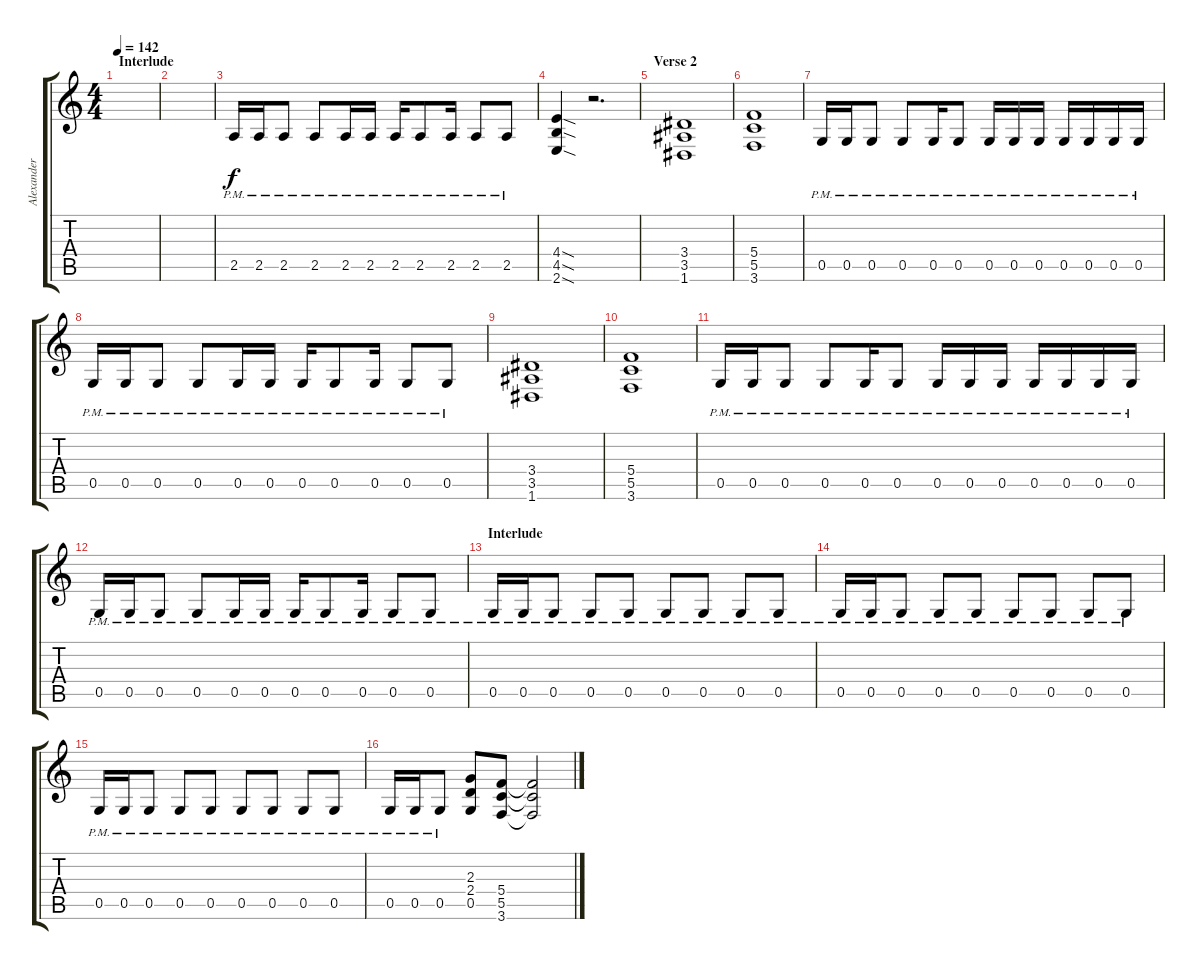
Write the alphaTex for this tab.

\track ("Alexander Kuoppala" "Alexander ") {instrument distortionguitar}
\staff {score tabs}
\tuning (D4 A3 F3 C3 G2 D2) {hide}
\ts (4 4)
\section ("" "Interlude")
\tempo 142
\clef g2
\ks c
|
|
2.5{pm}.16 2.5{pm}.16 2.5{pm}.8 2.5{pm}.8 2.5{pm}.16 2.5{pm}.16 2.5{pm}.16 2.5{pm}.8 2.5{pm}.16 2.5{pm}.8 2.5{pm}.8 |
(4.4{sod} 4.5{sod} 2.6{sod}).4 r.2{d} |
\section ("" "Verse 2")
(3.4 3.5 1.6).1 |
(5.4 5.5 3.6).1 |
0.5{pm}.16 0.5{pm}.16 0.5{pm}.8 0.5{pm}.8 0.5{pm}.16 0.5{pm}.8 0.5{pm}.16 0.5{pm}.16 0.5{pm}.16 0.5{pm}.16 0.5{pm}.16 0.5{pm}.16 0.5{pm}.16 |
0.5{pm}.16 0.5{pm}.16 0.5{pm}.8 0.5{pm}.8 0.5{pm}.16 0.5{pm}.16 0.5{pm}.16 0.5{pm}.8 0.5{pm}.16 0.5{pm}.8 0.5{pm}.8 |
(3.4 3.5 1.6).1 |
(5.4 5.5 3.6).1 |
0.5{pm}.16 0.5{pm}.16 0.5{pm}.8 0.5{pm}.8 0.5{pm}.16 0.5{pm}.8 0.5{pm}.16 0.5{pm}.16 0.5{pm}.16 0.5{pm}.16 0.5{pm}.16 0.5{pm}.16 0.5{pm}.16 |
0.5{pm}.16 0.5{pm}.16 0.5{pm}.8 0.5{pm}.8 0.5{pm}.16 0.5{pm}.16 0.5{pm}.16 0.5{pm}.8 0.5{pm}.16 0.5{pm}.8 0.5{pm}.8 |
\section ("" "Interlude")
0.5{pm}.16 0.5{pm}.16 0.5{pm}.8 0.5{pm}.8 0.5{pm}.8 0.5{pm}.8 0.5{pm}.8 0.5{pm}.8 0.5{pm}.8 |
0.5{pm}.16 0.5{pm}.16 0.5{pm}.8 0.5{pm}.8 0.5{pm}.8 0.5{pm}.8 0.5{pm}.8 0.5{pm}.8 0.5{pm}.8 |
0.5{pm}.16 0.5{pm}.16 0.5{pm}.8 0.5{pm}.8 0.5{pm}.8 0.5{pm}.8 0.5{pm}.8 0.5{pm}.8 0.5{pm}.8 |
0.5{pm}.16 0.5{pm}.16 0.5{pm}.8 (2.3 2.4 0.5).8 (5.4 5.5 3.6).8 (5.4{t} 5.5{t} 3.6{t}).2
